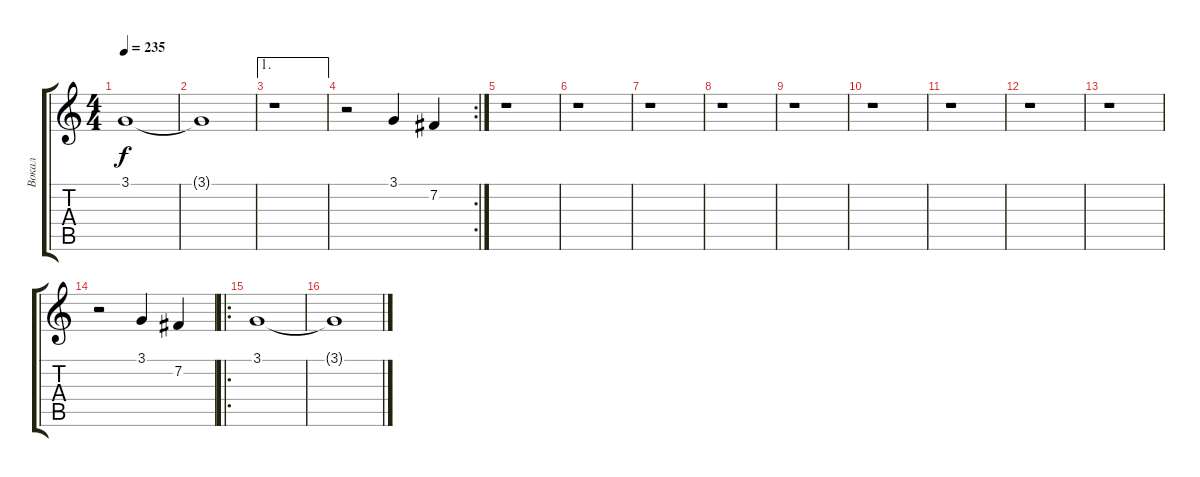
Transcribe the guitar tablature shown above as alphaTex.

\track ("Вокал" "Вокал") {instrument oboe}
\staff {score tabs}
\tuning (E4 B3 G3 D3 A2 E2) {hide}
\ts (4 4)
\tempo 235
\clef g2
\ks c
3.1.1{dy f} |
3.1{t}.1 |
\ae 1
r.1 |
\rc 2
r.2 3.1.4 7.2.4 |
r.1 |
r.1 |
r.1 |
r.1 |
r.1 |
r.1 |
r.1 |
r.1 |
r.1 |
r.2 3.1.4 7.2.4 |
\ro
3.1.1 |
3.1{t}.1
